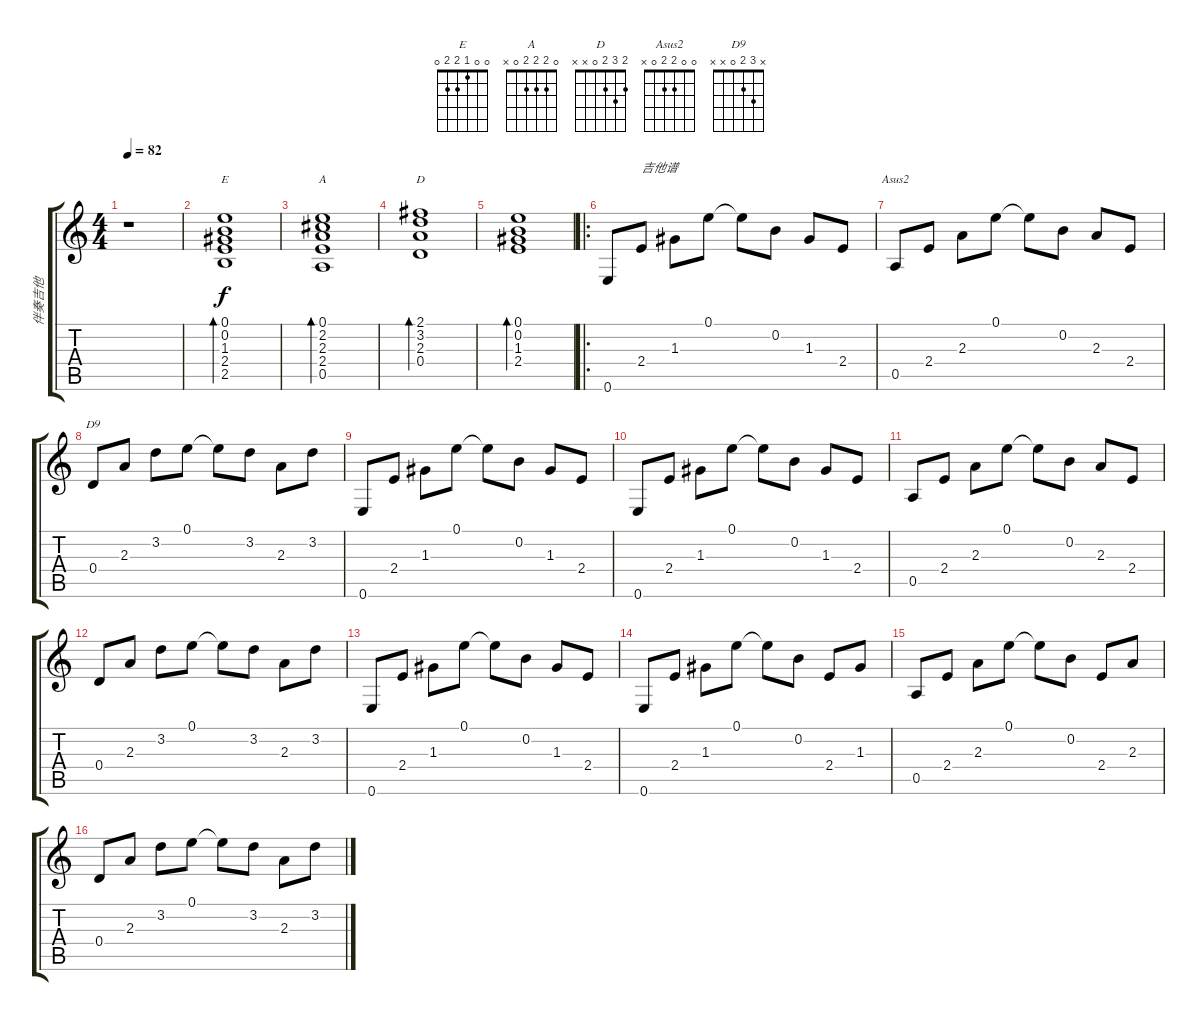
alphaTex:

\track ("伴奏吉他" "伴奏吉他") {instrument acousticguitarsteel}
\staff {score tabs}
\tuning (E4 B3 G3 D3 A2 E2) {hide}
\chord ("E" 0 0 1 2 2 0)
\chord ("A" 0 2 2 2 0 x)
\chord ("D" 2 3 2 0 x x)
\chord ("Asus2" 0 0 2 2 0 x)
\chord ("D9" x 3 2 0 x x)
\ts (4 4)
\tempo 82
\clef g2
\ks c
r.1{dy f instrument acousticguitarsteel} |
(0.1 0.2 1.3 2.4 2.5).1{bd 240 ch "E"} |
(0.1 2.2 2.3 2.4 0.5).1{bd 240 ch "A"} |
(2.1 3.2 2.3 0.4).1{bd 240 ch "D"} |
(0.1 0.2 1.3 2.4).1{bd 240} |
\ro
0.6.8 2.4.8{txt "吉他谱"} 1.3.8 0.1.8 0.1{t}.8 0.2.8 1.3.8 2.4.8 |
0.5.8{ch "Asus2"} 2.4.8 2.3.8 0.1.8 0.1{t}.8 0.2.8 2.3.8 2.4.8 |
0.4.8{ch "D9"} 2.3.8 3.2.8 0.1.8 0.1{t}.8 3.2.8 2.3.8 3.2.8 |
0.6.8 2.4.8 1.3.8 0.1.8 0.1{t}.8 0.2.8 1.3.8 2.4.8 |
0.6.8 2.4.8 1.3.8 0.1.8 0.1{t}.8 0.2.8 1.3.8 2.4.8 |
0.5.8 2.4.8 2.3.8 0.1.8 0.1{t}.8 0.2.8 2.3.8 2.4.8 |
0.4.8 2.3.8 3.2.8 0.1.8 0.1{t}.8 3.2.8 2.3.8 3.2.8 |
0.6.8 2.4.8 1.3.8 0.1.8 0.1{t}.8 0.2.8 1.3.8 2.4.8 |
0.6.8 2.4.8 1.3.8 0.1.8 0.1{t}.8 0.2.8 2.4.8 1.3.8 |
0.5.8 2.4.8 2.3.8 0.1.8 0.1{t}.8 0.2.8 2.4.8 2.3.8 |
0.4.8 2.3.8 3.2.8 0.1.8 0.1{t}.8 3.2.8 2.3.8 3.2.8
